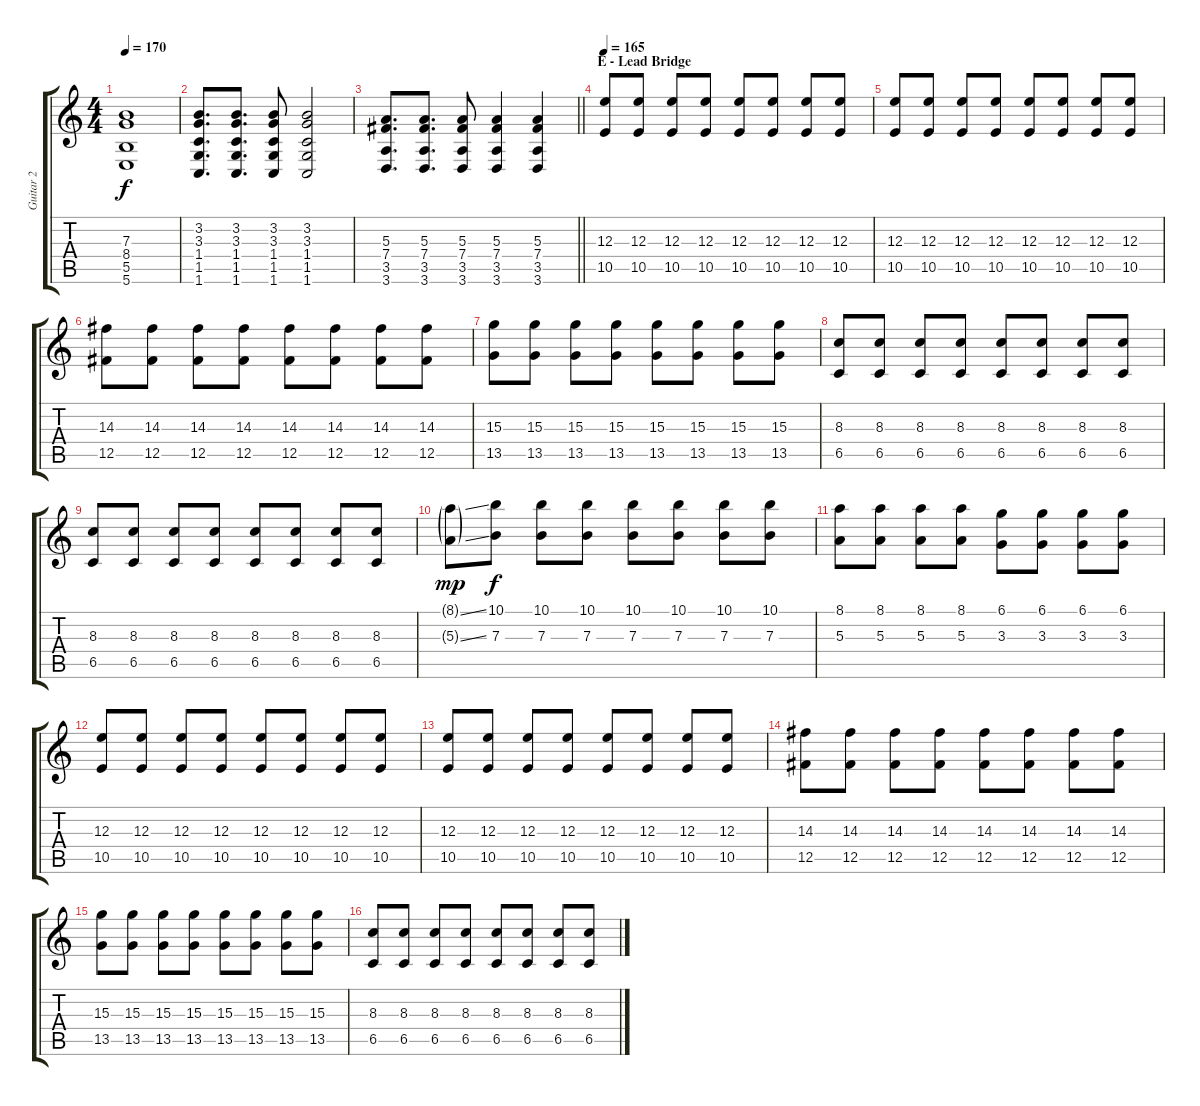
\track ("Guitar 2" "Guitar 2") {instrument distortionguitar}
\staff {score tabs}
\tuning (Db4 Ab3 E3 B2 Gb2 B1) {hide}
\ts (4 4)
\tempo 170
\clef g2
\ks c
(7.3{t} 8.4{t} 5.5{t} 5.6{t}).1{dy f} |
(3.2 3.3 1.4 1.5 1.6).8{d} (3.2 3.3 1.4 1.5 1.6).8{d} (3.2 3.3 1.4 1.5 1.6).8 (3.2 3.3 1.4 1.5 1.6).2 |
\barLineRight lightlight
(5.3 7.4 3.5 3.6).8{d} (5.3 7.4 3.5 3.6).8{d} (5.3 7.4 3.5 3.6).8 (5.3 7.4 3.5 3.6).4 (5.3 7.4 3.5 3.6).4 |
\section ("" "E - Lead Bridge")
\tempo 165
(12.3 10.5).8 (12.3 10.5).8 (12.3 10.5).8 (12.3 10.5).8 (12.3 10.5).8 (12.3 10.5).8 (12.3 10.5).8 (12.3 10.5).8 |
(12.3 10.5).8 (12.3 10.5).8 (12.3 10.5).8 (12.3 10.5).8 (12.3 10.5).8 (12.3 10.5).8 (12.3 10.5).8 (12.3 10.5).8 |
(14.3 12.5).8 (14.3 12.5).8 (14.3 12.5).8 (14.3 12.5).8 (14.3 12.5).8 (14.3 12.5).8 (14.3 12.5).8 (14.3 12.5).8 |
(15.3 13.5).8 (15.3 13.5).8 (15.3 13.5).8 (15.3 13.5).8 (15.3 13.5).8 (15.3 13.5).8 (15.3 13.5).8 (15.3 13.5).8 |
(8.3 6.5).8 (8.3 6.5).8 (8.3 6.5).8 (8.3 6.5).8 (8.3 6.5).8 (8.3 6.5).8 (8.3 6.5).8 (8.3 6.5).8 |
(8.3 6.5).8 (8.3 6.5).8 (8.3 6.5).8 (8.3 6.5).8 (8.3 6.5).8 (8.3 6.5).8 (8.3 6.5).8 (8.3 6.5).8 |
(8.1{ss g} 5.3{ss g}).8{dy mp} (10.1 7.3).8{dy f} (10.1 7.3).8 (10.1 7.3).8 (10.1 7.3).8 (10.1 7.3).8 (10.1 7.3).8 (10.1 7.3).8 |
(8.1 5.3).8 (8.1 5.3).8 (8.1 5.3).8 (8.1 5.3).8 (6.1 3.3).8 (6.1 3.3).8 (6.1 3.3).8 (6.1 3.3).8 |
(12.3 10.5).8 (12.3 10.5).8 (12.3 10.5).8 (12.3 10.5).8 (12.3 10.5).8 (12.3 10.5).8 (12.3 10.5).8 (12.3 10.5).8 |
(12.3 10.5).8 (12.3 10.5).8 (12.3 10.5).8 (12.3 10.5).8 (12.3 10.5).8 (12.3 10.5).8 (12.3 10.5).8 (12.3 10.5).8 |
(14.3 12.5).8 (14.3 12.5).8 (14.3 12.5).8 (14.3 12.5).8 (14.3 12.5).8 (14.3 12.5).8 (14.3 12.5).8 (14.3 12.5).8 |
(15.3 13.5).8 (15.3 13.5).8 (15.3 13.5).8 (15.3 13.5).8 (15.3 13.5).8 (15.3 13.5).8 (15.3 13.5).8 (15.3 13.5).8 |
(8.3 6.5).8 (8.3 6.5).8 (8.3 6.5).8 (8.3 6.5).8 (8.3 6.5).8 (8.3 6.5).8 (8.3 6.5).8 (8.3 6.5).8
